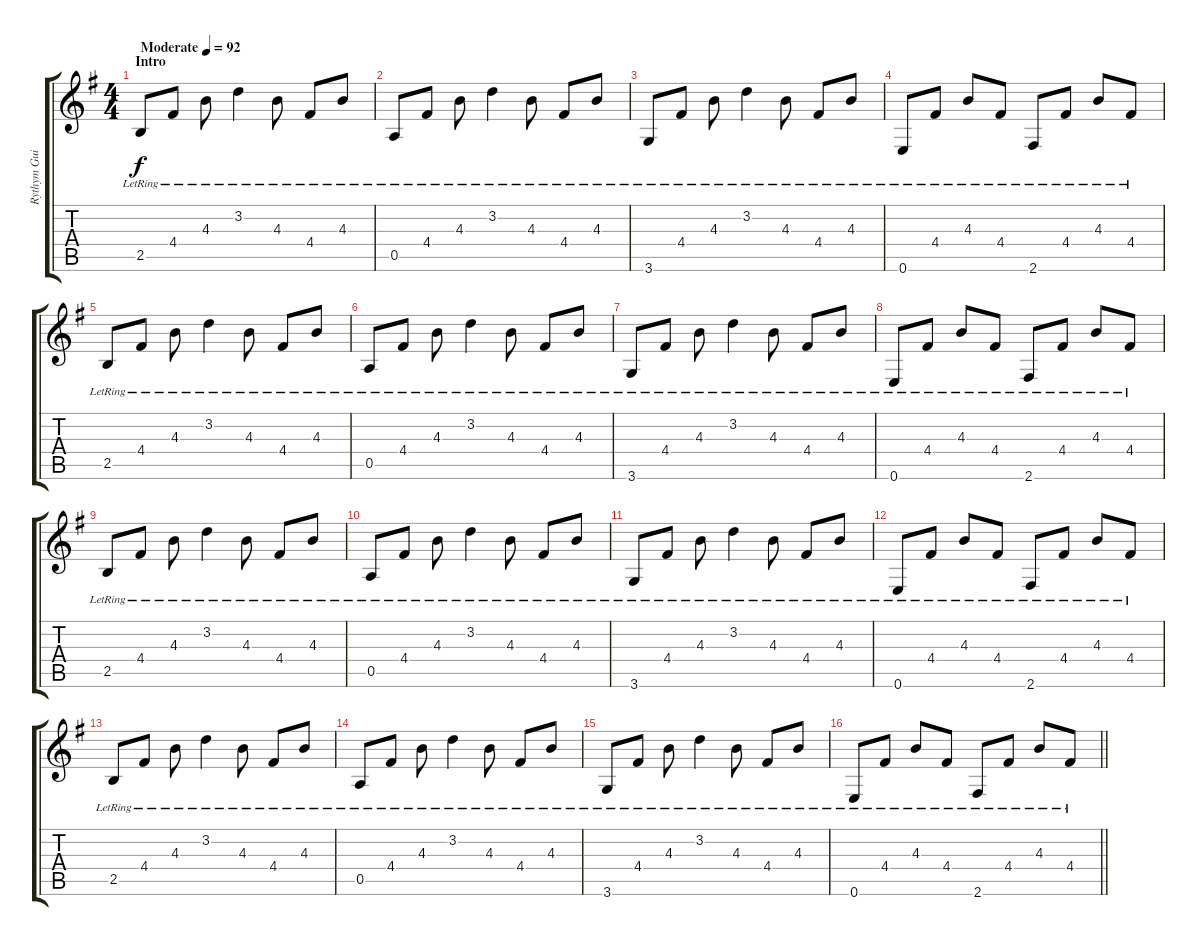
\track ("Rythym Guitar" "Rythym Gui") {instrument acousticguitarsteel}
\staff {score tabs}
\tuning (E4 B3 G3 D3 A2 E2) {hide}
\ts (4 4)
\section ("" "Intro")
\tempo (92 "Moderate")
\clef g2
\ks eminor
2.5{lr}.8{dy f instrument acousticguitarsteel} 4.4{lr}.8 4.3{lr}.8 3.2{lr}.4 4.3{lr}.8 4.4{lr}.8 4.3{lr}.8 |
0.5{lr}.8 4.4{lr}.8 4.3{lr}.8 3.2{lr}.4 4.3{lr}.8 4.4{lr}.8 4.3{lr}.8 |
3.6{lr}.8 4.4{lr}.8 4.3{lr}.8 3.2{lr}.4 4.3{lr}.8 4.4{lr}.8 4.3{lr}.8 |
0.6{lr}.8 4.4{lr}.8 4.3{lr}.8 4.4{lr}.8 2.6{lr}.8 4.4{lr}.8 4.3{lr}.8 4.4{lr}.8 |
2.5{lr}.8 4.4{lr}.8 4.3{lr}.8 3.2{lr}.4 4.3{lr}.8 4.4{lr}.8 4.3{lr}.8 |
0.5{lr}.8 4.4{lr}.8 4.3{lr}.8 3.2{lr}.4 4.3{lr}.8 4.4{lr}.8 4.3{lr}.8 |
3.6{lr}.8 4.4{lr}.8 4.3{lr}.8 3.2{lr}.4 4.3{lr}.8 4.4{lr}.8 4.3{lr}.8 |
0.6{lr}.8 4.4{lr}.8 4.3{lr}.8 4.4{lr}.8 2.6{lr}.8 4.4{lr}.8 4.3{lr}.8 4.4{lr}.8 |
2.5{lr}.8 4.4{lr}.8 4.3{lr}.8 3.2{lr}.4 4.3{lr}.8 4.4{lr}.8 4.3{lr}.8 |
0.5{lr}.8 4.4{lr}.8 4.3{lr}.8 3.2{lr}.4 4.3{lr}.8 4.4{lr}.8 4.3{lr}.8 |
3.6{lr}.8 4.4{lr}.8 4.3{lr}.8 3.2{lr}.4 4.3{lr}.8 4.4{lr}.8 4.3{lr}.8 |
0.6{lr}.8 4.4{lr}.8 4.3{lr}.8 4.4{lr}.8 2.6{lr}.8 4.4{lr}.8 4.3{lr}.8 4.4{lr}.8 |
2.5{lr}.8 4.4{lr}.8 4.3{lr}.8 3.2{lr}.4 4.3{lr}.8 4.4{lr}.8 4.3{lr}.8 |
0.5{lr}.8 4.4{lr}.8 4.3{lr}.8 3.2{lr}.4 4.3{lr}.8 4.4{lr}.8 4.3{lr}.8 |
3.6{lr}.8 4.4{lr}.8 4.3{lr}.8 3.2{lr}.4 4.3{lr}.8 4.4{lr}.8 4.3{lr}.8 |
\barLineRight lightlight
0.6{lr}.8 4.4{lr}.8 4.3{lr}.8 4.4{lr}.8 2.6{lr}.8 4.4{lr}.8 4.3{lr}.8 4.4{lr}.8
